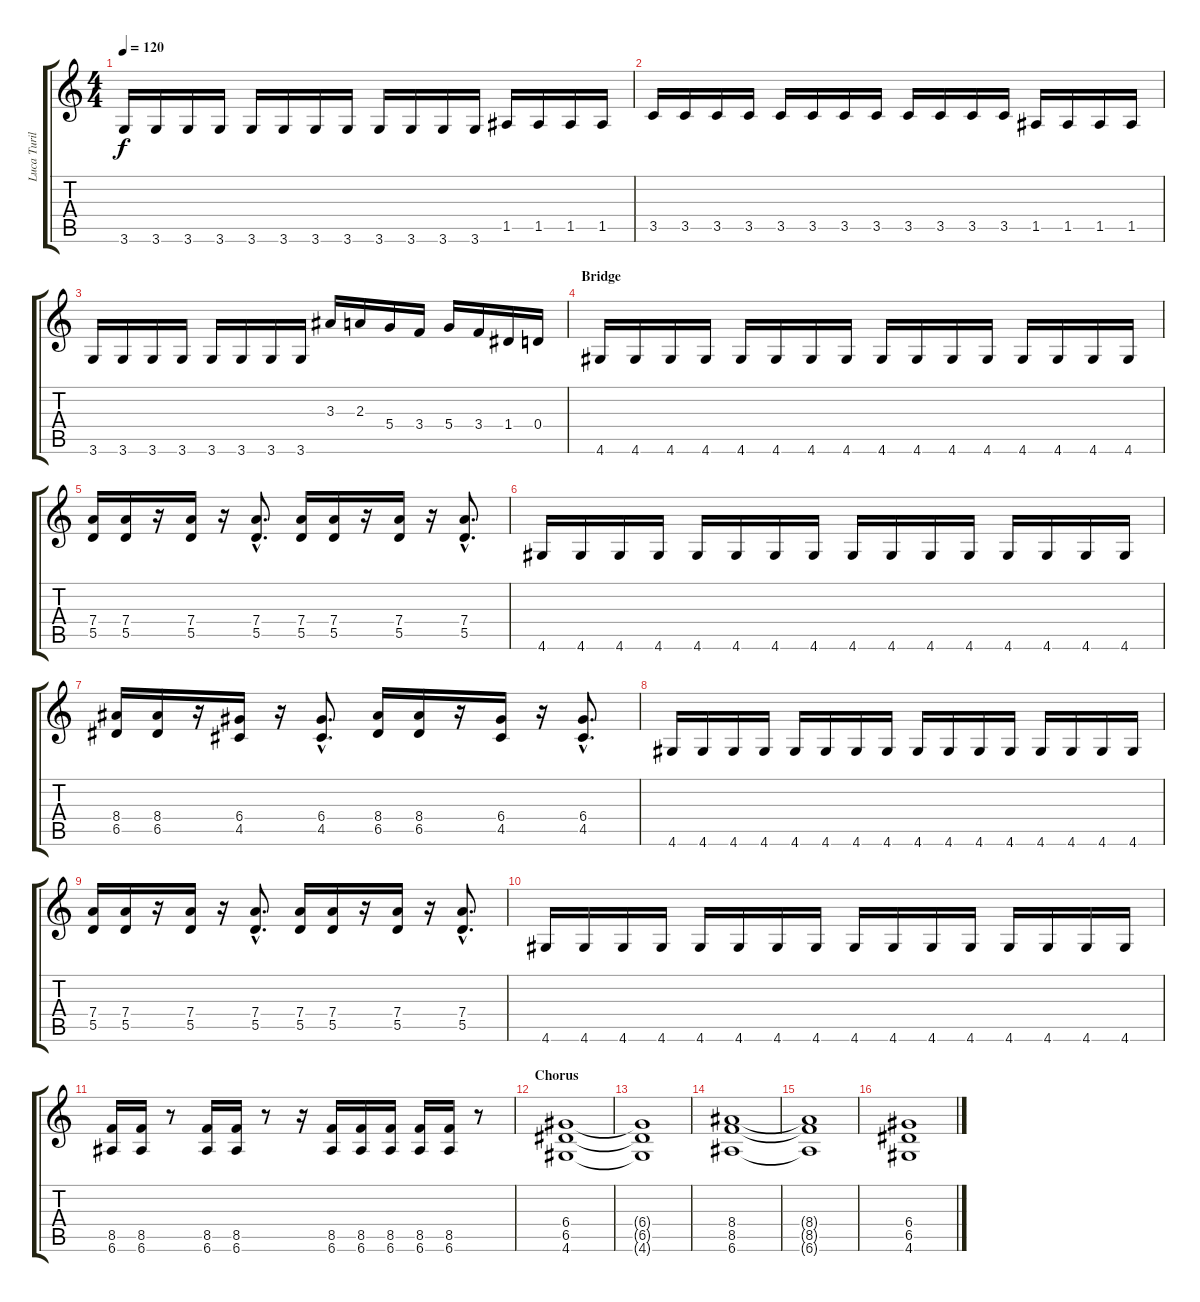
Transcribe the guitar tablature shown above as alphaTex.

\track ("Luca Turilli - Lead Guitar" "Luca Turil") {instrument distortionguitar}
\staff {score tabs}
\tuning (E4 B3 G3 D3 A2 E2) {hide}
\ts (4 4)
\tempo 120
\clef g2
\ks c
3.6.16{dy f} 3.6.16 3.6.16 3.6.16 3.6.16 3.6.16 3.6.16 3.6.16 3.6.16 3.6.16 3.6.16 3.6.16 1.5.16 1.5.16 1.5.16 1.5.16 |
3.5.16 3.5.16 3.5.16 3.5.16 3.5.16 3.5.16 3.5.16 3.5.16 3.5.16 3.5.16 3.5.16 3.5.16 1.5.16 1.5.16 1.5.16 1.5.16 |
3.6.16 3.6.16 3.6.16 3.6.16 3.6.16 3.6.16 3.6.16 3.6.16 3.3.16 2.3.16 5.4.16 3.4.16 5.4.16 3.4.16 1.4.16 0.4.16 |
\section ("" "Bridge")
4.6.16 4.6.16 4.6.16 4.6.16 4.6.16 4.6.16 4.6.16 4.6.16 4.6.16 4.6.16 4.6.16 4.6.16 4.6.16 4.6.16 4.6.16 4.6.16 |
(7.4 5.5).16 (7.4 5.5).16 r.16 (7.4 5.5).16 r.16 (7.4{hac} 5.5{hac}).8{d} (7.4 5.5).16 (7.4 5.5).16 r.16 (7.4 5.5).16 r.16 (7.4{hac} 5.5{hac}).8{d} |
4.6.16 4.6.16 4.6.16 4.6.16 4.6.16 4.6.16 4.6.16 4.6.16 4.6.16 4.6.16 4.6.16 4.6.16 4.6.16 4.6.16 4.6.16 4.6.16 |
(8.4 6.5).16 (8.4 6.5).16 r.16 (6.4 4.5).16 r.16 (6.4{hac} 4.5{hac}).8{d} (8.4 6.5).16 (8.4 6.5).16 r.16 (6.4 4.5).16 r.16 (6.4{hac} 4.5{hac}).8{d} |
4.6.16 4.6.16 4.6.16 4.6.16 4.6.16 4.6.16 4.6.16 4.6.16 4.6.16 4.6.16 4.6.16 4.6.16 4.6.16 4.6.16 4.6.16 4.6.16 |
(7.4 5.5).16 (7.4 5.5).16 r.16 (7.4 5.5).16 r.16 (7.4{hac} 5.5{hac}).8{d} (7.4 5.5).16 (7.4 5.5).16 r.16 (7.4 5.5).16 r.16 (7.4{hac} 5.5{hac}).8{d} |
4.6.16 4.6.16 4.6.16 4.6.16 4.6.16 4.6.16 4.6.16 4.6.16 4.6.16 4.6.16 4.6.16 4.6.16 4.6.16 4.6.16 4.6.16 4.6.16 |
(8.5 6.6).16 (8.5 6.6).16 r.8 (8.5 6.6).16 (8.5 6.6).16 r.8 r.16 (8.5 6.6).16 (8.5 6.6).16 (8.5 6.6).16 (8.5 6.6).16 (8.5 6.6).16 r.8 |
\section ("" "Chorus")
(6.4 6.5 4.6).1 |
(6.4{t} 6.5{t} 4.6{t}).1 |
(8.4 8.5 6.6).1 |
(8.4{t} 8.5{t} 6.6{t}).1 |
(6.4 6.5 4.6).1
